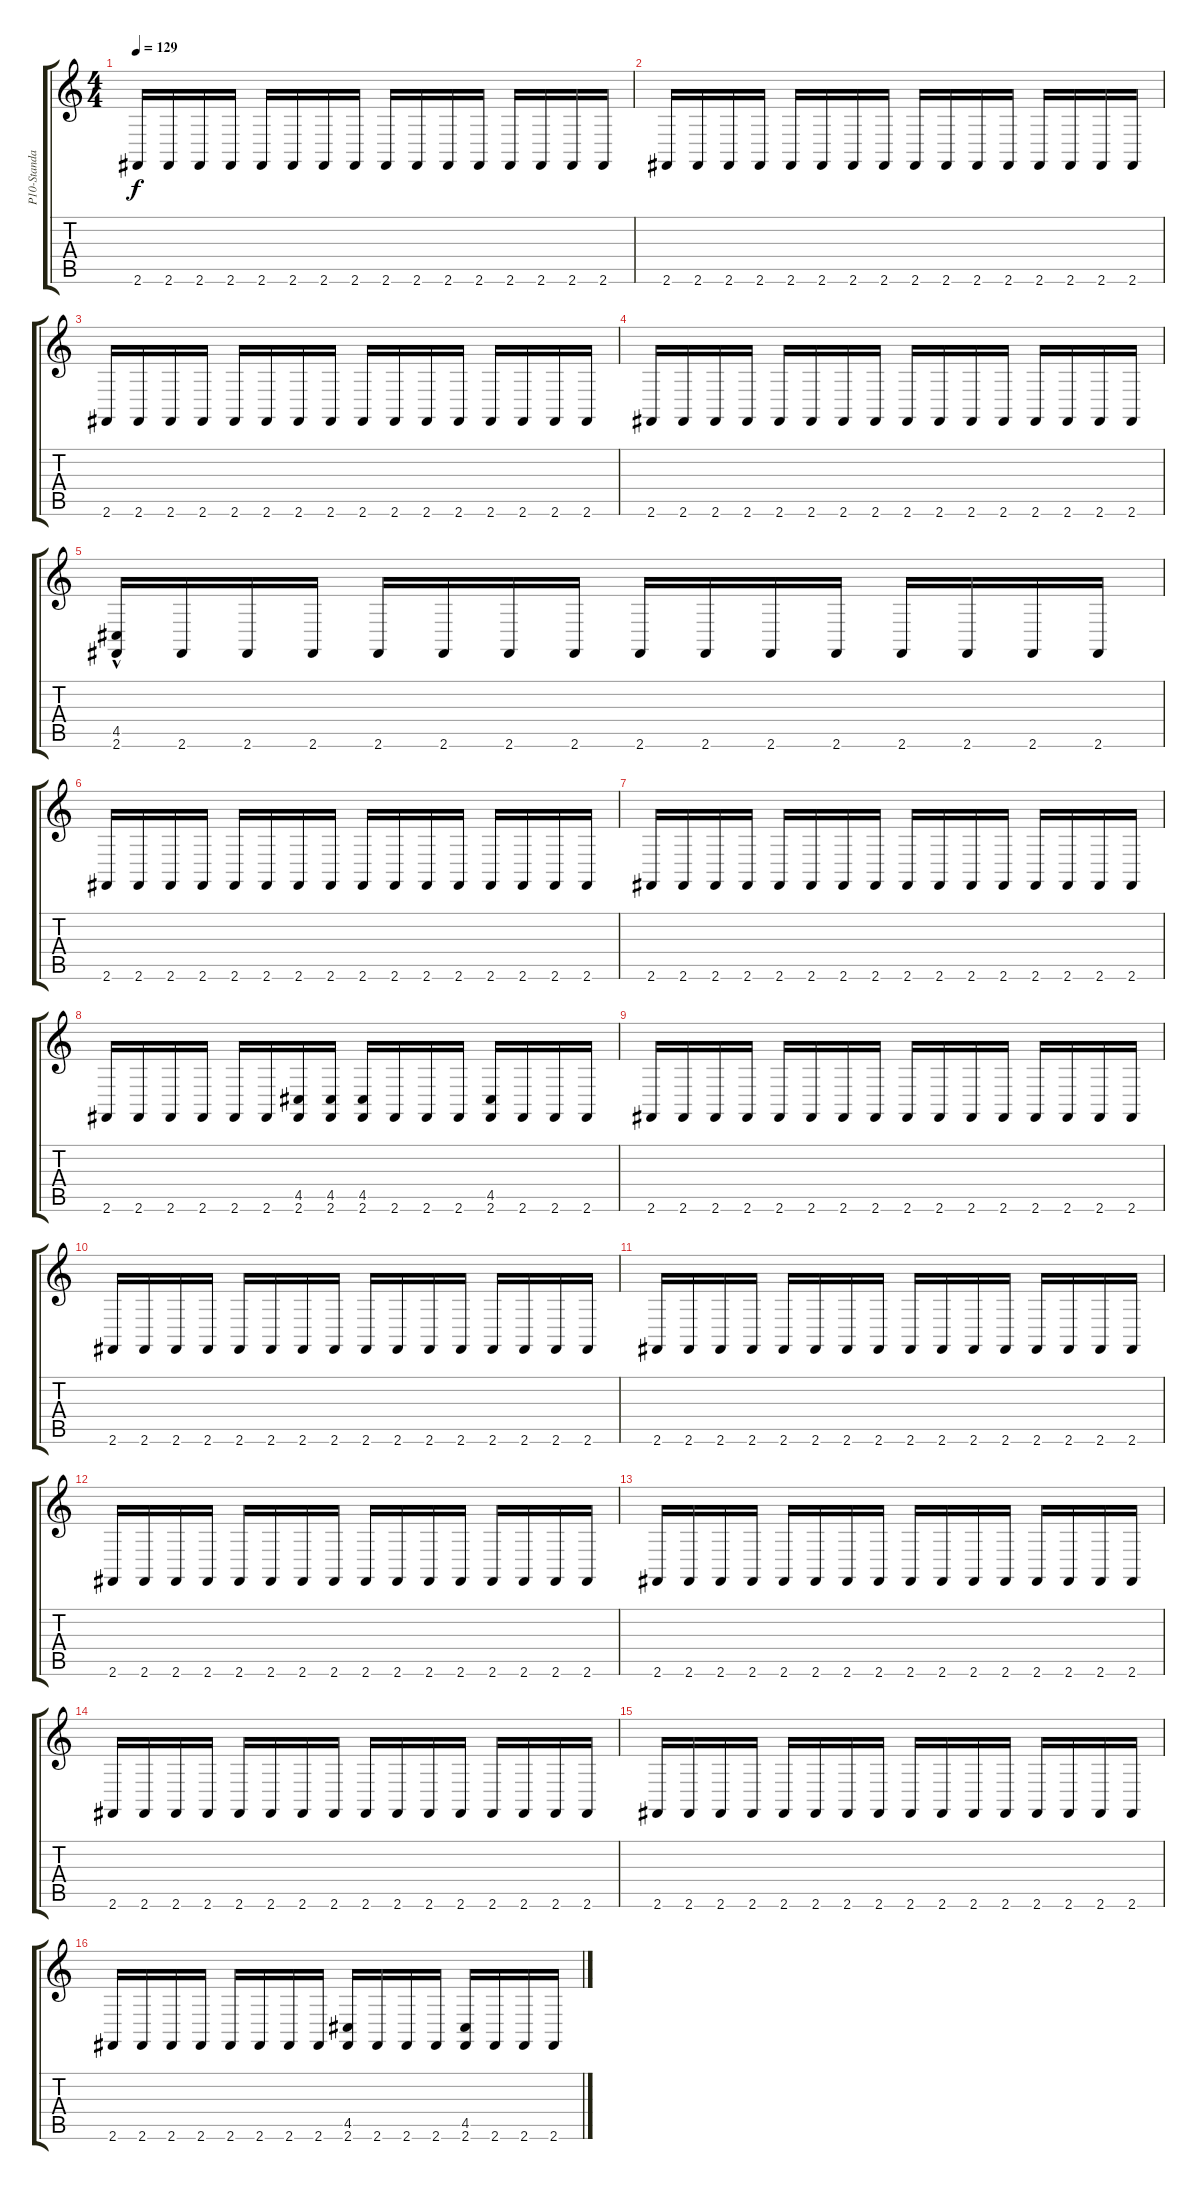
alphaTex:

\track ("P10-Standard Kit 2" "P10-Standa") {instrument brightacousticpiano}
\staff {score tabs}
\tuning (E4 B3 G3 D3 A2 E2) {hide}
\ts (4 4)
\tempo 129
\clef g2
\ks c
2.6.16{dy f} 2.6.16 2.6.16 2.6.16 2.6.16 2.6.16 2.6.16 2.6.16 2.6.16 2.6.16 2.6.16 2.6.16 2.6.16 2.6.16 2.6.16 2.6.16 |
2.6.16 2.6.16 2.6.16 2.6.16 2.6.16 2.6.16 2.6.16 2.6.16 2.6.16 2.6.16 2.6.16 2.6.16 2.6.16 2.6.16 2.6.16 2.6.16 |
2.6.16 2.6.16 2.6.16 2.6.16 2.6.16 2.6.16 2.6.16 2.6.16 2.6.16 2.6.16 2.6.16 2.6.16 2.6.16 2.6.16 2.6.16 2.6.16 |
2.6.16 2.6.16 2.6.16 2.6.16 2.6.16 2.6.16 2.6.16 2.6.16 2.6.16 2.6.16 2.6.16 2.6.16 2.6.16 2.6.16 2.6.16 2.6.16 |
(4.5{hac} 2.6).16 2.6.16 2.6.16 2.6.16 2.6.16 2.6.16 2.6.16 2.6.16 2.6.16 2.6.16 2.6.16 2.6.16 2.6.16 2.6.16 2.6.16 2.6.16 |
2.6.16 2.6.16 2.6.16 2.6.16 2.6.16 2.6.16 2.6.16 2.6.16 2.6.16 2.6.16 2.6.16 2.6.16 2.6.16 2.6.16 2.6.16 2.6.16 |
2.6.16 2.6.16 2.6.16 2.6.16 2.6.16 2.6.16 2.6.16 2.6.16 2.6.16 2.6.16 2.6.16 2.6.16 2.6.16 2.6.16 2.6.16 2.6.16 |
2.6.16 2.6.16 2.6.16 2.6.16 2.6.16 2.6.16 (4.5 2.6).16 (4.5 2.6).16 (4.5 2.6).16 2.6.16 2.6.16 2.6.16 (4.5 2.6).16 2.6.16 2.6.16 2.6.16 |
2.6.16 2.6.16 2.6.16 2.6.16 2.6.16 2.6.16 2.6.16 2.6.16 2.6.16 2.6.16 2.6.16 2.6.16 2.6.16 2.6.16 2.6.16 2.6.16 |
2.6.16 2.6.16 2.6.16 2.6.16 2.6.16 2.6.16 2.6.16 2.6.16 2.6.16 2.6.16 2.6.16 2.6.16 2.6.16 2.6.16 2.6.16 2.6.16 |
2.6.16 2.6.16 2.6.16 2.6.16 2.6.16 2.6.16 2.6.16 2.6.16 2.6.16 2.6.16 2.6.16 2.6.16 2.6.16 2.6.16 2.6.16 2.6.16 |
2.6.16 2.6.16 2.6.16 2.6.16 2.6.16 2.6.16 2.6.16 2.6.16 2.6.16 2.6.16 2.6.16 2.6.16 2.6.16 2.6.16 2.6.16 2.6.16 |
2.6.16 2.6.16 2.6.16 2.6.16 2.6.16 2.6.16 2.6.16 2.6.16 2.6.16 2.6.16 2.6.16 2.6.16 2.6.16 2.6.16 2.6.16 2.6.16 |
2.6.16 2.6.16 2.6.16 2.6.16 2.6.16 2.6.16 2.6.16 2.6.16 2.6.16 2.6.16 2.6.16 2.6.16 2.6.16 2.6.16 2.6.16 2.6.16 |
2.6.16 2.6.16 2.6.16 2.6.16 2.6.16 2.6.16 2.6.16 2.6.16 2.6.16 2.6.16 2.6.16 2.6.16 2.6.16 2.6.16 2.6.16 2.6.16 |
2.6.16 2.6.16 2.6.16 2.6.16 2.6.16 2.6.16 2.6.16 2.6.16 (4.5 2.6).16 2.6.16 2.6.16 2.6.16 (4.5 2.6).16 2.6.16 2.6.16 2.6.16
